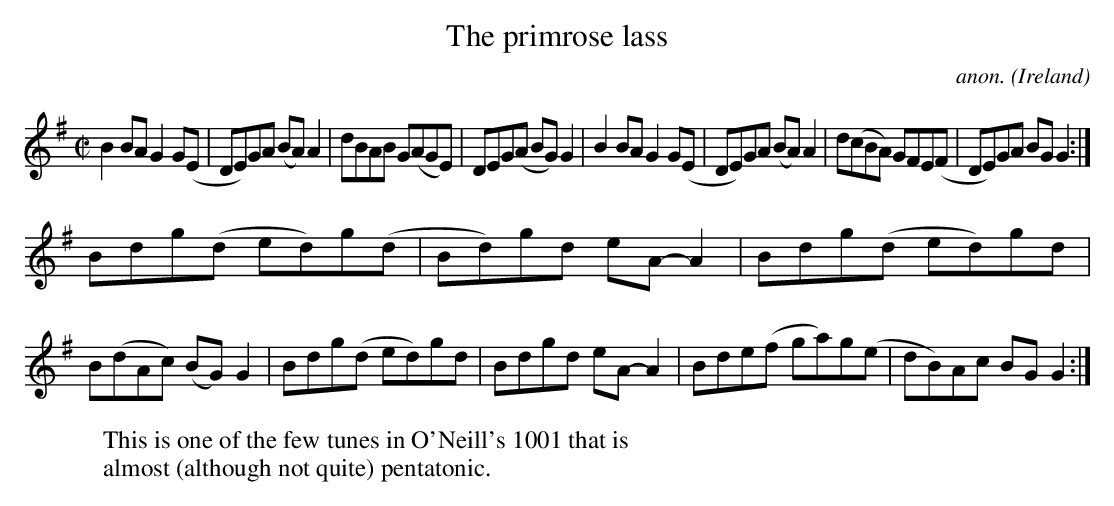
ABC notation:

X:1
T:The primrose lass
C:anon.
O:Ireland
M:C|
L:1/8
K:G
B2BA G2G(E|DE)GA (BA)A2|dBAB G(AGE)|DEG(A BG)G2|B2BA G2G(E|DE)GA (BA)A2|d(cBA) GFE(F|DE)GA BGG2:|
Bdg(d ed)g(d|Bd)gd eA-A2|Bdg(d ed)gd|B(dAc) (BG)G2|Bdg(d ed)gd|Bdgd eA-A2|Bde(f ga)g(e|dB)Ac BGG2:|
W:This is one of the few tunes in O'Neill's 1001 that is
W:almost (although not quite) pentatonic.
